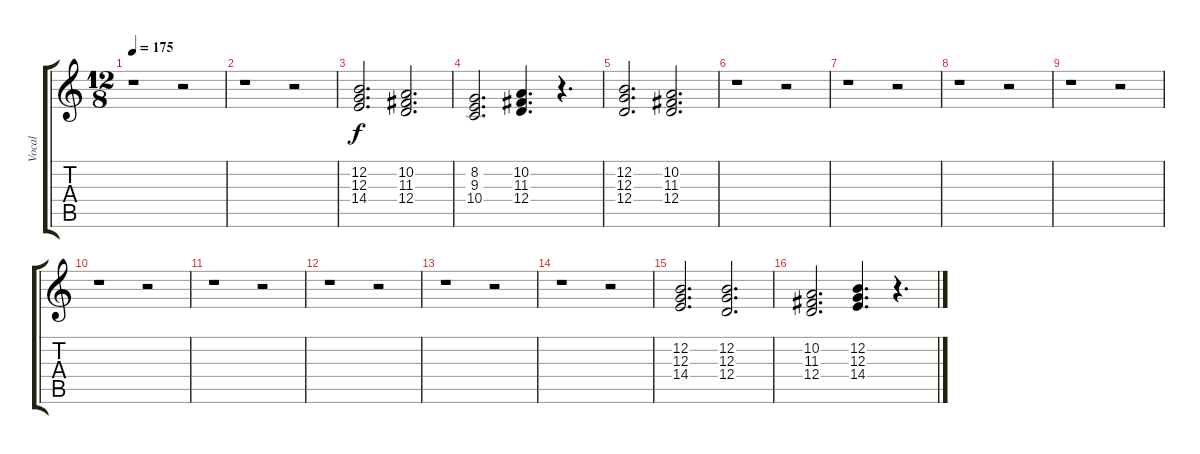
\track ("Vocal" "Vocal") {instrument choiraahs}
\staff {score tabs}
\tuning (E4 B3 G3 D3 A2 E2) {hide}
\ts (12 8)
\tempo 175
\clef g2
\ks c
r.1{dy f} r.2 |
r.1 r.2 |
(12.2 12.3 14.4).2{d} (10.2 11.3 12.4).2{d} |
(8.2 9.3 10.4).2{d} (10.2 11.3 12.4).4{d} r.4{d} |
(12.2 12.3 12.4).2{d} (10.2 11.3 12.4).2{d} |
r.1 r.2 |
r.1 r.2 |
r.1 r.2 |
r.1 r.2 |
r.1 r.2 |
r.1 r.2 |
r.1 r.2 |
r.1 r.2 |
r.1 r.2 |
(12.2 12.3 14.4).2{d} (12.2 12.3 12.4).2{d} |
(10.2 11.3 12.4).2{d} (12.2 12.3 14.4).4{d} r.4{d}
